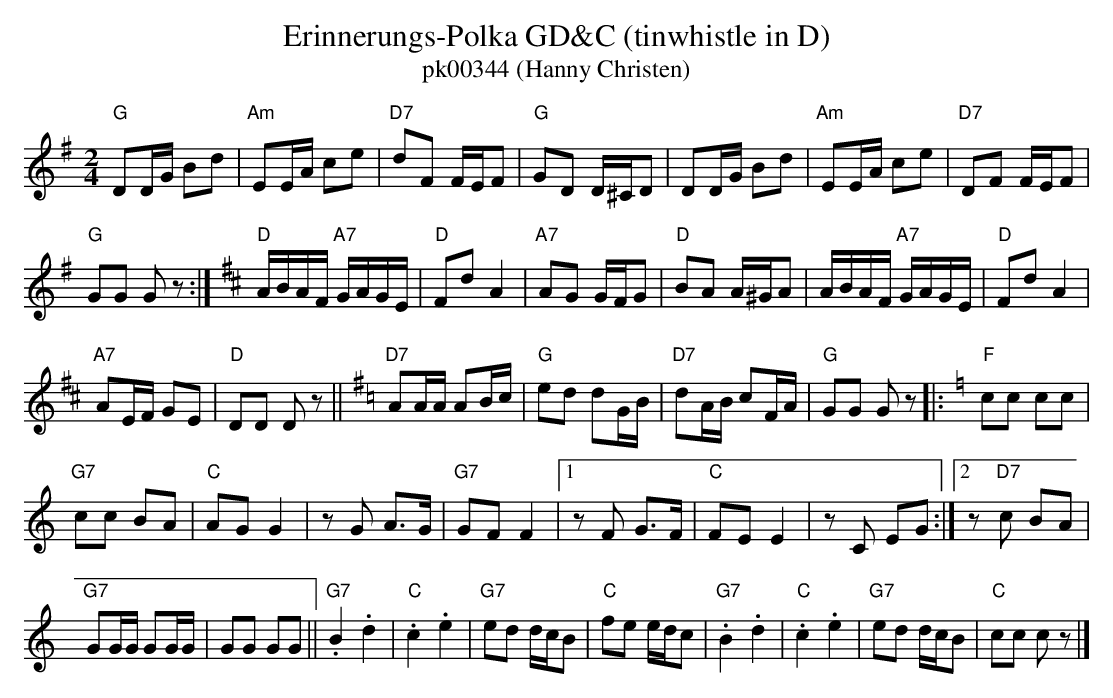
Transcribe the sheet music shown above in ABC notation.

X:1
T:Erinnerungs-Polka GD&C (tinwhistle in D)
T:pk00344 (Hanny Christen)
M:2/4
L:1/8
K:G %%MIDI gchordon
"G"DD/2G/2 Bd | "Am"EE/2A/2 ce | "D7"dF F/2E/2F | "G"GD D/2^C/2D | DD/2G/2 Bd | "Am"EE/2A/2 ce | \
"D7"DF F/2E/2F |
"G"GG Gz :| [K:Dmaj] "D"A/2B/2A/2F/2 "A7"G/2A/2G/2E/2 | "D"FdA2 | "A7"AG G/2F/2G | "D"BA A/2^G/2A | \
A/2B/2A/2F/2 "A7"G/2A/2G/2E/2 | "D"FdA2 |
"A7"AE/2F/2 GE | "D"DD Dz || [K:Gmaj] "D7"AA/2A/2 AB/2c/2 | "G"ed dG/2B/2 | \
"D7"dA/2B/2 cF/2A/2 | "G"GG Gz |: [K:Cmaj] "F"cc cc |
"G7"cc BA | "C"AGG2 | zG A>G | \
"G7"GFF2 |1 zF G>F | "C"FEE2 | zC EG :|2 z"D7"c BA |
"G7"GG/2G/2 GG/2G/2 | GG GG || \
"G7".B2.d2 | "C".c2.e2 | "G7"ed d/2c/2B | "C"fe e/2d/2c | "G7".B2.d2 | "C".c2.e2 | "G7"ed d/2c/2B | "C"cc cz |]
